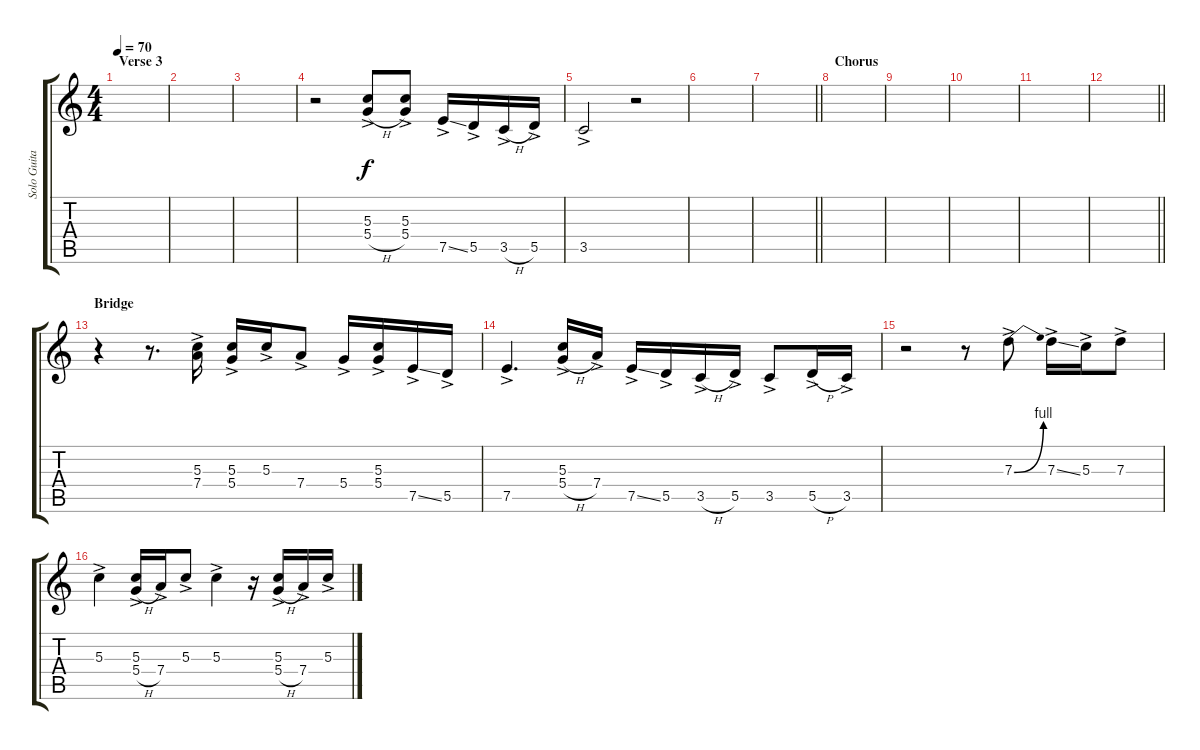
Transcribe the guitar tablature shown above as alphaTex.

\track ("Solo Guitar (George Harrison)" "Solo Guita") {instrument overdrivenguitar}
\staff {score tabs}
\tuning (E4 B3 G3 D3 A2 E2) {hide}
\ts (4 4)
\section ("" "Verse 3")
\tempo 70
\clef g2
\ks c
|
|
|
r.2 (5.3{ac} 5.4{h ac}).8 (5.3{ac} 5.4{ac}).8 7.5{ss ac}.16 5.5{ac}.16 3.5{h ac}.16 5.5{ac}.16 |
3.5{ac}.2 r.2 |
|
\barLineRight lightlight
|
\section ("" "Chorus")
|
|
|
|
\barLineRight lightlight
|
\section ("" "Bridge")
r.4 r.8{d} (5.3{ac} 7.4{ac}).16 (5.3{ac} 5.4{ac}).16 5.3{ac}.16 7.4{ac}.8 5.4{ac}.16 (5.3{ac} 5.4{ac}).16 7.5{ss ac}.16 5.5{ac}.16 |
7.5{ac}.4{d} (5.3{ac} 5.4{h ac}).16 7.4{ac}.16 7.5{ss ac}.16 5.5{ac}.16 3.5{h ac}.16 5.5{ac}.16 3.5{ac}.8 5.5{h ac}.16 3.5{ac}.16 |
r.2 r.8 7.3{be (bend 0 0 60 4) ac}.8 7.3{ss ac}.16 5.3{ac}.16 7.3{ac}.8 |
5.3{ac}.4 (5.3{ac} 5.4{h ac}).16 7.4{ac}.16 5.3{ac}.8 5.3{ac}.4 r.16 (5.3{ac} 5.4{h ac}).16 7.4{ac}.16 5.3{ac}.16
